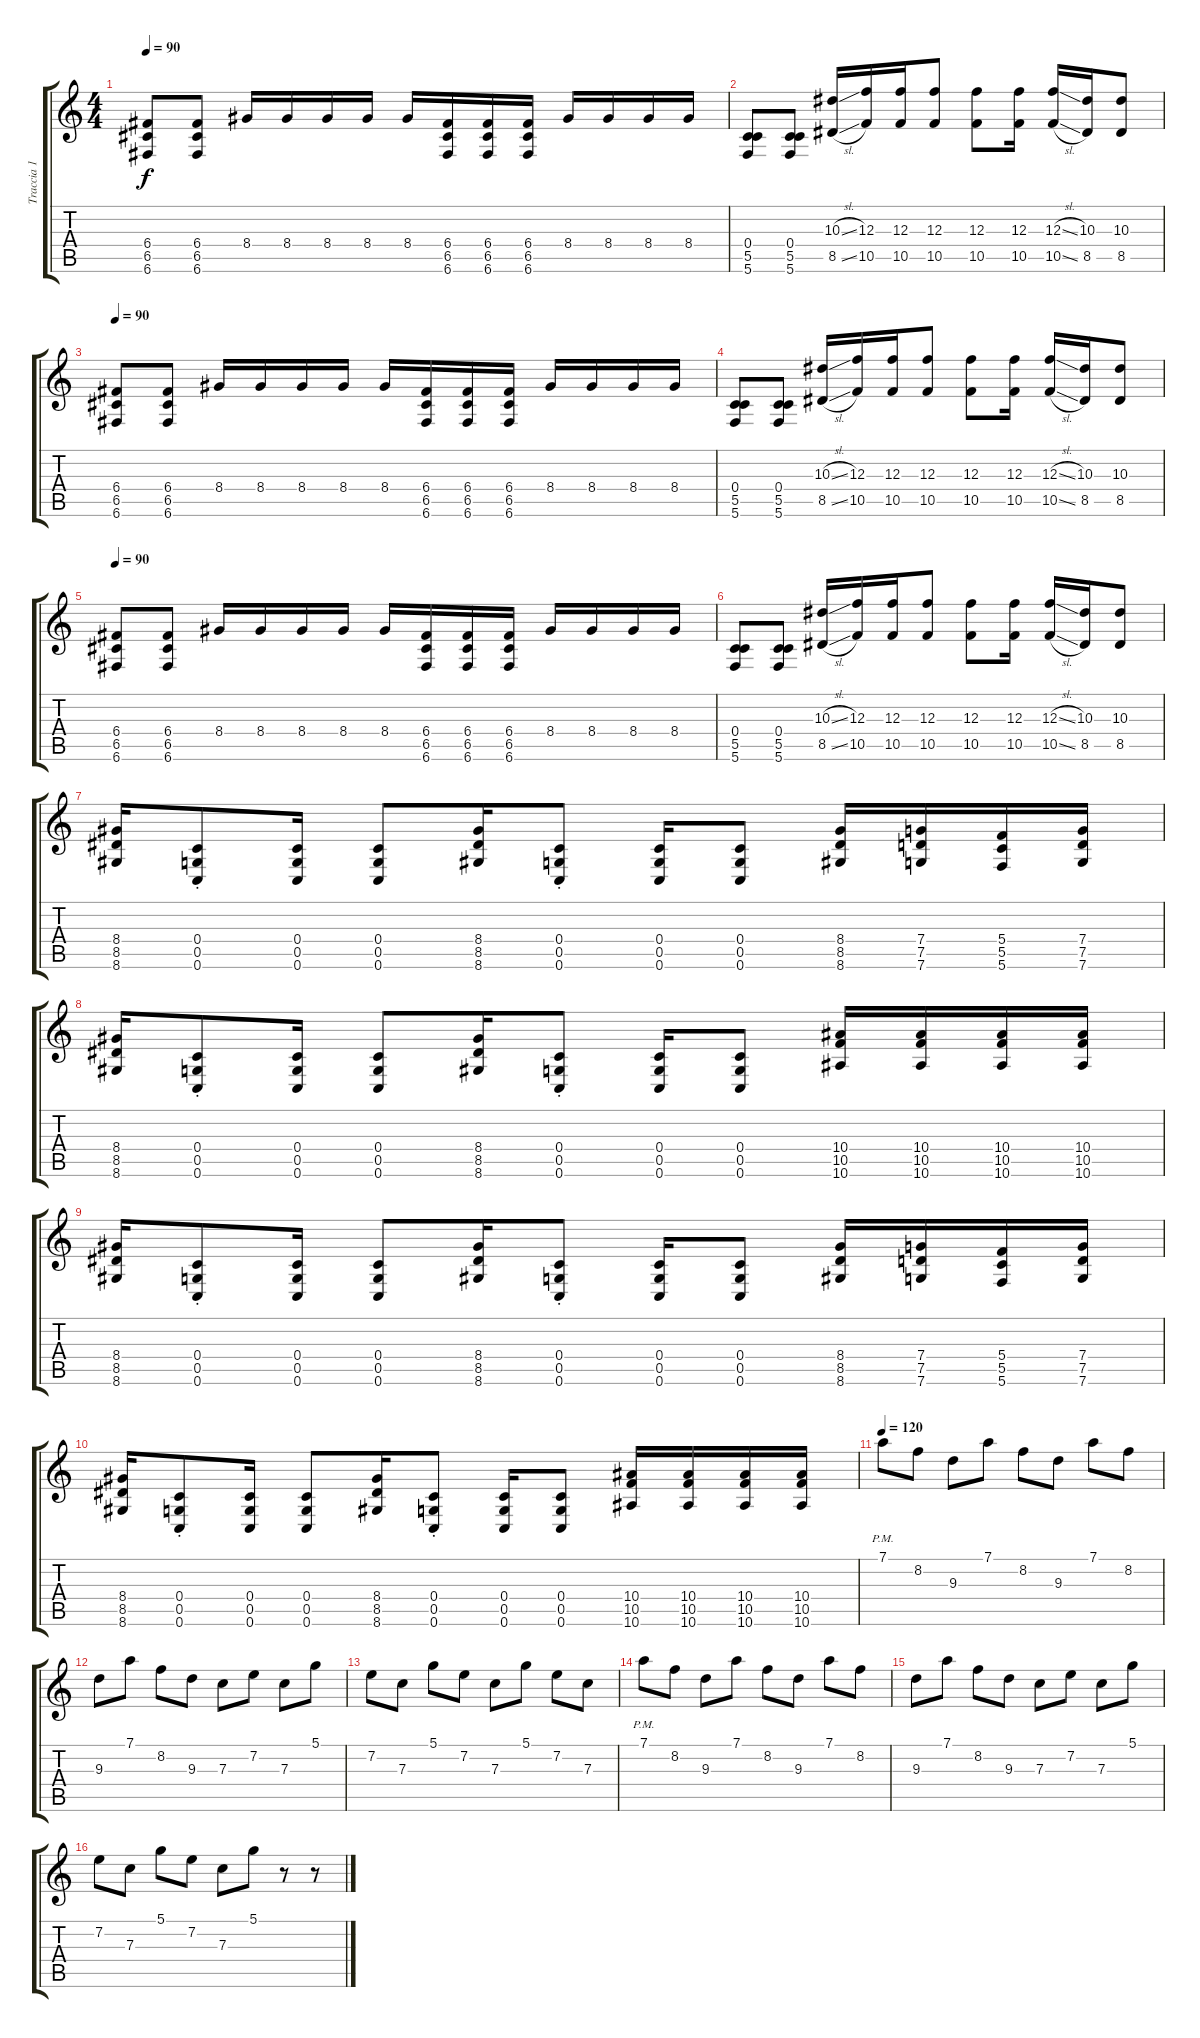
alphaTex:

\track ("Traccia 1" "Traccia 1") {instrument distortionguitar}
\staff {score tabs}
\tuning (D4 A3 F3 C3 G2 C2) {hide}
\ts (4 4)
\tempo 90
\clef g2
\ks c
(6.4 6.5 6.6).8{dy f} (6.4 6.5 6.6).8 8.4.16 8.4.16 8.4.16 8.4.16 8.4.16 (6.4 6.5 6.6).16 (6.4 6.5 6.6).16 (6.4 6.5 6.6).16 8.4.16 8.4.16 8.4.16 8.4.16 |
(0.4 5.5 5.6).8 (0.4 5.5 5.6).8 (10.3{sl} 8.5{sl}).16 (12.3 10.5).16 (12.3 10.5).16 (12.3 10.5).8 (12.3 10.5).8 (12.3 10.5).16 (12.3{sl} 10.5{sl}).16 (10.3 8.5).16 (10.3 8.5).8 |
\tempo 90
(6.4 6.5 6.6).8 (6.4 6.5 6.6).8 8.4.16 8.4.16 8.4.16 8.4.16 8.4.16 (6.4 6.5 6.6).16 (6.4 6.5 6.6).16 (6.4 6.5 6.6).16 8.4.16 8.4.16 8.4.16 8.4.16 |
(0.4 5.5 5.6).8 (0.4 5.5 5.6).8 (10.3{sl} 8.5{sl}).16 (12.3 10.5).16 (12.3 10.5).16 (12.3 10.5).8 (12.3 10.5).8 (12.3 10.5).16 (12.3{sl} 10.5{sl}).16 (10.3 8.5).16 (10.3 8.5).8 |
\tempo 90
(6.4 6.5 6.6).8 (6.4 6.5 6.6).8 8.4.16 8.4.16 8.4.16 8.4.16 8.4.16 (6.4 6.5 6.6).16 (6.4 6.5 6.6).16 (6.4 6.5 6.6).16 8.4.16 8.4.16 8.4.16 8.4.16 |
(0.4 5.5 5.6).8 (0.4 5.5 5.6).8 (10.3{sl} 8.5{sl}).16 (12.3 10.5).16 (12.3 10.5).16 (12.3 10.5).8 (12.3 10.5).8 (12.3 10.5).16 (12.3{sl} 10.5{sl}).16 (10.3 8.5).16 (10.3 8.5).8 |
(8.4 8.5 8.6).16 (0.4{st} 0.5{st} 0.6{st}).8 (0.4 0.5 0.6).16 (0.4 0.5 0.6).8 (8.4 8.5 8.6).16 (0.4{st} 0.5{st} 0.6{st}).8 (0.4 0.5 0.6).16 (0.4 0.5 0.6).8 (8.4 8.5 8.6).16 (7.4 7.5 7.6).16 (5.4 5.5 5.6).16 (7.4 7.5 7.6).16 |
(8.4 8.5 8.6).16 (0.4{st} 0.5{st} 0.6{st}).8 (0.4 0.5 0.6).16 (0.4 0.5 0.6).8 (8.4 8.5 8.6).16 (0.4{st} 0.5{st} 0.6{st}).8 (0.4 0.5 0.6).16 (0.4 0.5 0.6).8 (10.4 10.5 10.6).16 (10.4 10.5 10.6).16 (10.4 10.5 10.6).16 (10.4 10.5 10.6).16 |
(8.4 8.5 8.6).16 (0.4{st} 0.5{st} 0.6{st}).8 (0.4 0.5 0.6).16 (0.4 0.5 0.6).8 (8.4 8.5 8.6).16 (0.4{st} 0.5{st} 0.6{st}).8 (0.4 0.5 0.6).16 (0.4 0.5 0.6).8 (8.4 8.5 8.6).16 (7.4 7.5 7.6).16 (5.4 5.5 5.6).16 (7.4 7.5 7.6).16 |
(8.4 8.5 8.6).16 (0.4{st} 0.5{st} 0.6{st}).8 (0.4 0.5 0.6).16 (0.4 0.5 0.6).8 (8.4 8.5 8.6).16 (0.4{st} 0.5{st} 0.6{st}).8 (0.4 0.5 0.6).16 (0.4 0.5 0.6).8 (10.4 10.5 10.6).16 (10.4 10.5 10.6).16 (10.4 10.5 10.6).16 (10.4 10.5 10.6).16 |
\tempo 120
7.1{pm}.8 8.2.8 9.3.8 7.1.8 8.2.8 9.3.8 7.1.8 8.2.8 |
9.3.8 7.1.8 8.2.8 9.3.8 7.3.8 7.2.8 7.3.8 5.1.8 |
7.2.8 7.3.8 5.1.8 7.2.8 7.3.8 5.1.8 7.2.8 7.3.8 |
7.1{pm}.8 8.2.8 9.3.8 7.1.8 8.2.8 9.3.8 7.1.8 8.2.8 |
9.3.8 7.1.8 8.2.8 9.3.8 7.3.8 7.2.8 7.3.8 5.1.8 |
7.2.8 7.3.8 5.1.8 7.2.8 7.3.8 5.1.8 r.8 r.8
